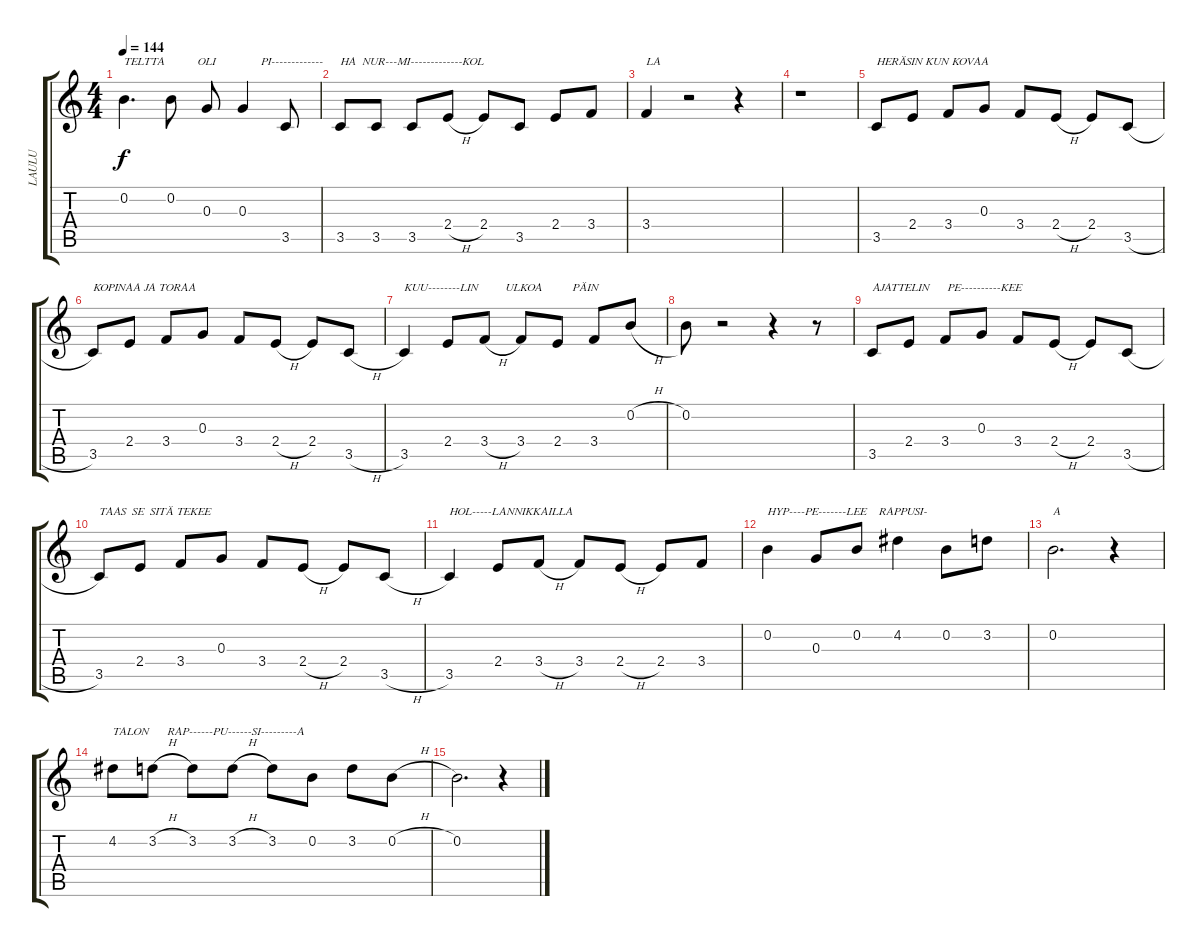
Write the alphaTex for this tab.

\track ("LAULU" "LAULU") {instrument electricguitarclean}
\staff {score tabs}
\tuning (E4 B3 G3 D3 A2 E2) {hide}
\ts (4 4)
\tempo 144
\clef g2
\ks c
0.2.4{d txt "TELTTA           OLI               PI-------------" dy f} 0.2.8{beam Down} 0.3.8 0.3.4 3.5.8 |
3.5.8{txt "HA  NUR---MI-------------KOL"} 3.5.8 3.5.8 2.4{h}.8 2.4.8 3.5.8 2.4.8 3.4.8 |
3.4.4{txt "LA"} r.2 r.4 |
r.1 |
3.5.8{txt "HERÄSIN KUN KOVAA"} 2.4.8 3.4.8 0.3.8 3.4.8 2.4{h}.8 2.4.8 3.5{h}.8 |
3.5.8{txt "KOPINAA JA TORAA"} 2.4.8 3.4.8 0.3.8 3.4.8 2.4{h}.8 2.4.8 3.5{h}.8 |
3.5.4{txt "KUU--------LIN         ULKOA          PÄIN"} 2.4.8 3.4{h}.8 3.4.8 2.4.8 3.4.8 0.2{h}.8 |
0.2.8 r.2 r.4 r.8 |
3.5.8{txt "AJATTELIN      PE----------KEE"} 2.4.8 3.4.8 0.3.8 3.4.8 2.4{h}.8 2.4.8 3.5{h}.8 |
3.5.8{txt "TAAS  SE  SITÄ TEKEE"} 2.4.8 3.4.8 0.3.8 3.4.8 2.4{h}.8 2.4.8 3.5{h}.8 |
3.5.4{txt "HOL-----LANNIKKAILLA"} 2.4.8 3.4{h}.8 3.4.8 2.4{h}.8 2.4.8 3.4.8 |
0.2.4{txt "HYP----PE-------LEE    RAPPUSI-"} 0.3.8 0.2.8 4.2.4 0.2.8 3.2.8 |
0.2.2{d txt "A"} r.4 |
4.2.8{txt "TALON      RAP------PU------SI---------A"} 3.2{h}.8 3.2.8 3.2{h}.8 3.2.8 0.2.8 3.2.8 0.2{h}.8 |
0.2.2{d} r.4
